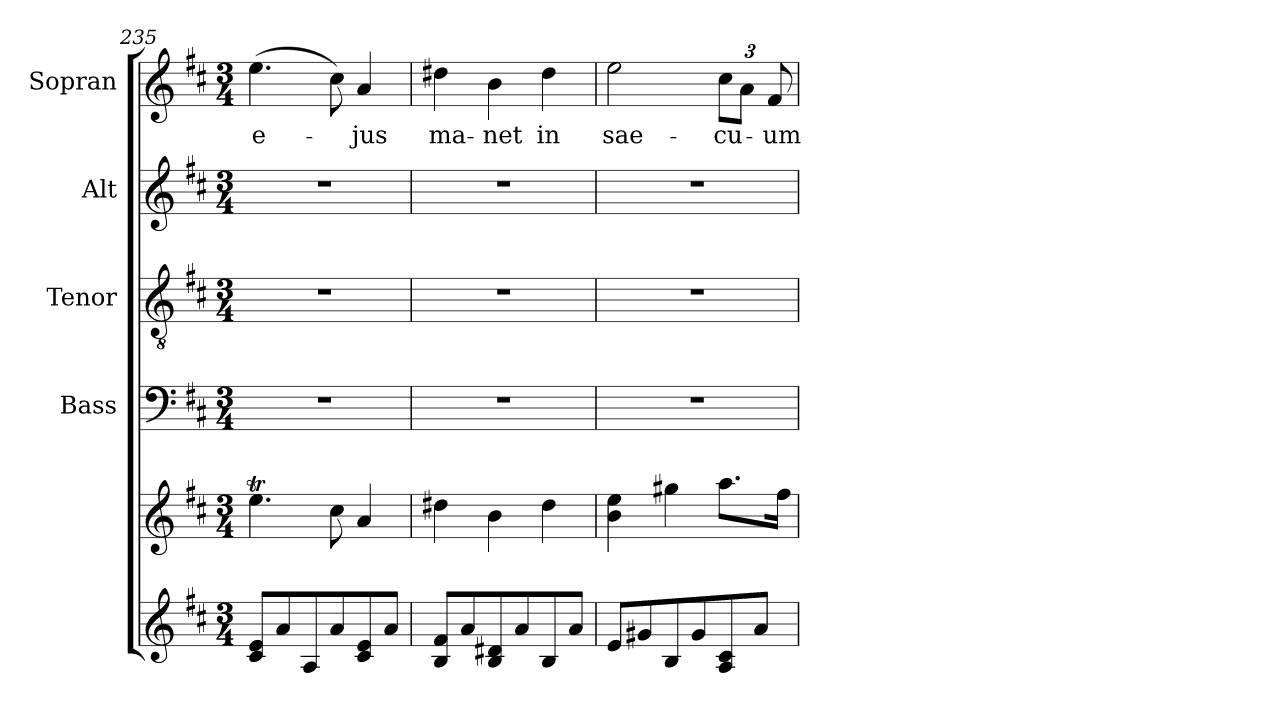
**kern	**kern	**kern	**kern	**kern	**kern	**text
*part5	*part5	*part4	*part3	*part2	*part1	*part1
*staff6	*staff5	*staff4	*staff3	*staff2	*staff1	*staff1
*	*	*I"Bass	*I"Tenor	*I"Alt	*I"Sopran	*
*	*	*I'B.	*I'T.	*I'A.	*I'S.	*
!!LO:LB:g=z
*clefG2	*clefG2	*clefF4	*clefGv2	*clefG2	*clefG2	*
*k[f#c#]	*k[f#c#]	*k[f#c#]	*k[f#c#]	*k[f#c#]	*k[f#c#]	*
*D:	*D:	*D:	*D:	*D:	*D:	*
*M3/4	*M3/4	*M3/4	*M3/4	*M3/4	*M3/4	*
=235	=235	=235	=235	=235	=235	=235
!	!	!	!	!	!	!LO:LY:b
8c#/ 8e/L	4.eeT\	2.r	2.r	2.r	(>4.ee\	e-
8a/	.	.	.	.	.	.
8A/	.	.	.	.	.	.
8a/	8cc#\	.	.	.	8cc#\)	.
!	!	!	!	!	!	!LO:LY:b
8c#/ 8e/	4a/	.	.	.	4a/	-jus
8a/J	.	.	.	.	.	.
=236	=236	=236	=236	=236	=236	=236
!	!	!	!	!	!	!LO:LY:b
8B/ 8f#/L	4dd#X\	2.r	2.r	2.r	4dd#X\	ma-
8a/	.	.	.	.	.	.
!	!	!	!	!	!	!LO:LY:b
8B/ 8d#X/	4b\	.	.	.	4b\	-net
8a/	.	.	.	.	.	.
!	!	!	!	!	!	!LO:LY:b
8B/	4dd#\	.	.	.	4dd#\	in
8a/J	.	.	.	.	.	.
=237	=237	=237	=237	=237	=237	=237
!	!	!	!	!	!	!LO:LY:b
8e/L	4b\ 4ee\	2.r	2.r	2.r	2ee\	sae-
8g#X/	.	.	.	.	.	.
8B/	4gg#X\	.	.	.	.	.
8g#/	.	.	.	.	.	.
*	*	*	*	*	*Xbrackettup	*
!	!	!	!	!	!	!LO:LY:b
8A/ 8c#/	8.aa\L	.	.	.	12cc#\L	-cu-
.	.	.	.	.	12a\J	.
8a/J	.	.	.	.	.	.
!	!	!	!	!	!	!LO:LY:b
.	.	.	.	.	12f#/	-um
.	16ff#\Jk	.	.	.	.	.
=	=	=	=	=	=	=
*-	*-	*-	*-	*-	*-	*-
